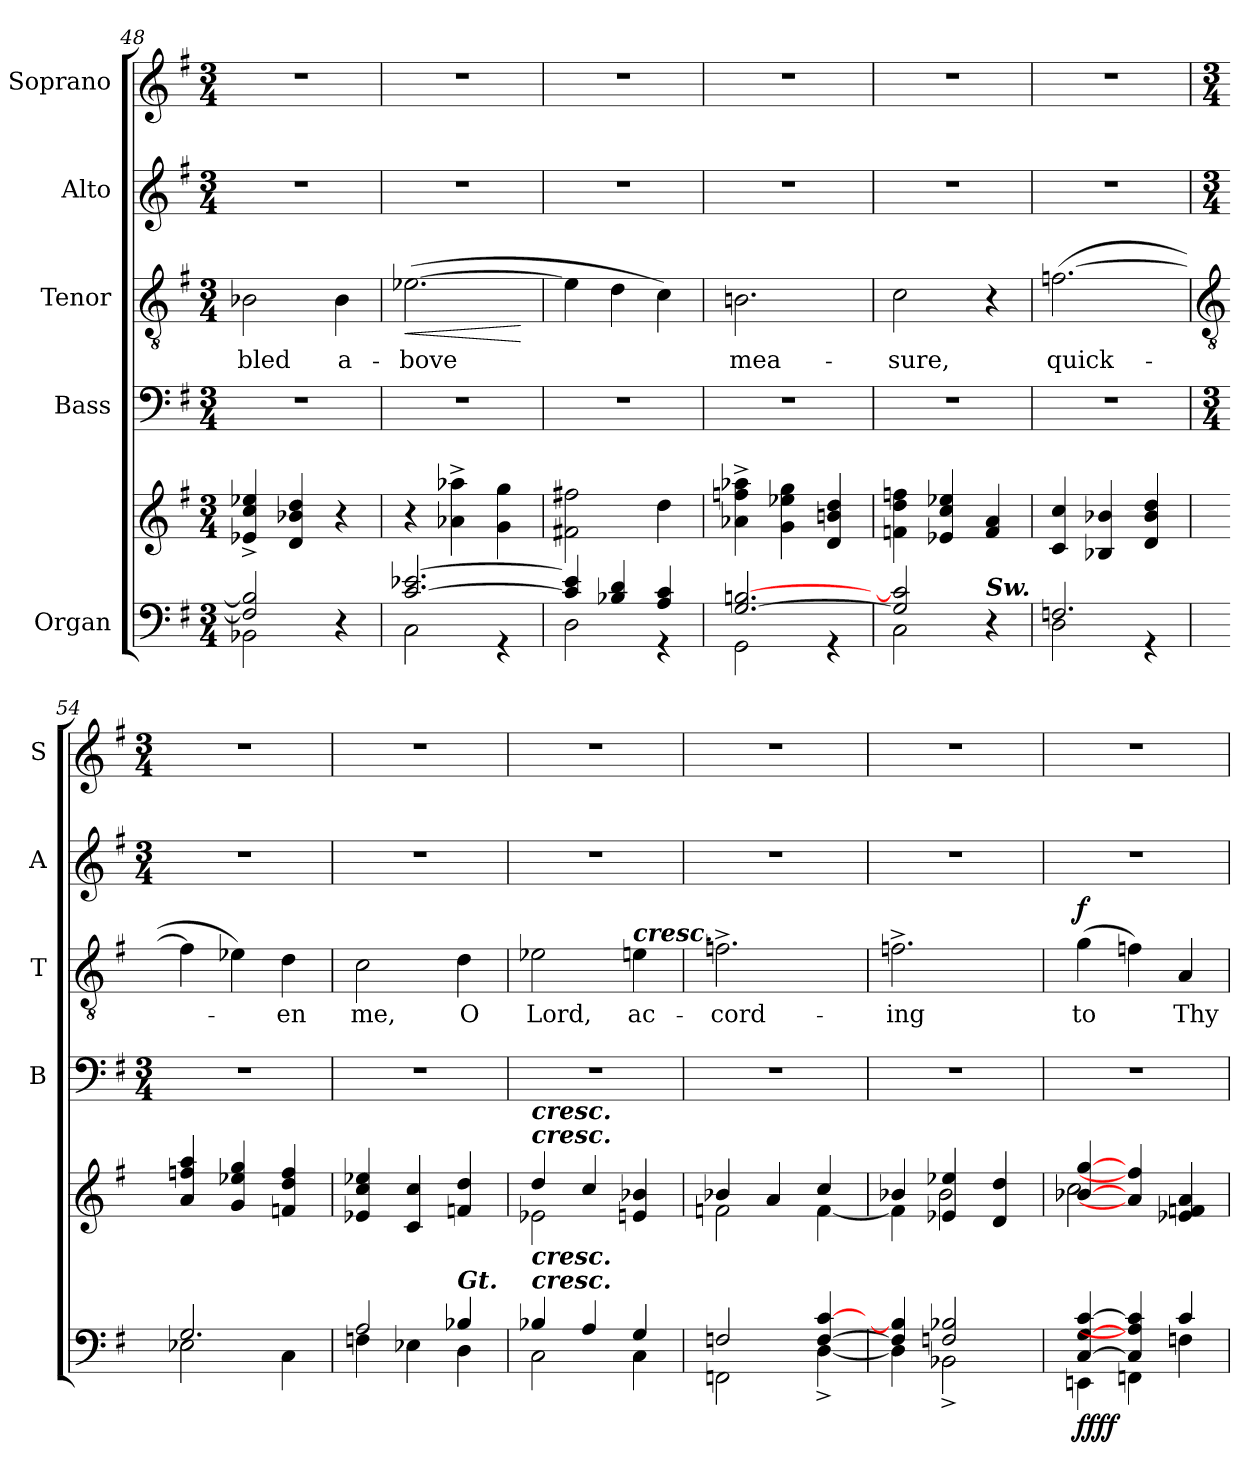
**kern	**kern	**dynam	**kern	**kern	**text	**dynam	**kern	**kern
*part5	*part5	*part5	*part4	*part3	*part3	*part3	*part2	*part1
*staff6	*staff5	*staff5/6	*staff4	*staff3	*staff3	*staff3	*staff2	*staff1
*I"Organ	*	*	*I"Bass	*I"Tenor	*	*	*I"Alto	*I"Soprano
*	*	*	*I'B	*I'T	*	*	*I'A	*I'S
*clefF4	*clefG2	*	*clefF4	*clefGv2	*	*	*clefG2	*clefG2
*k[f#]	*k[f#]	*	*k[f#]	*k[f#]	*	*	*k[f#]	*k[f#]
*G:	*G:	*	*G:	*G:	*	*	*G:	*G:
*M3/4	*M3/4	*	*M3/4	*M3/4	*	*	*M3/4	*M3/4
=48	=48	=48	=48	=48	=48	=48	=48	=48
*^	*	*	*	*	*	*	*	*
!	!	!	!	!	!	!LO:LY:b	!	!	!
2F/] 2B-/]	2BB-X\	4e-X^ 4cc^ 4ee-X^	.	2.r	2B-X	-bled	.	2.r	2.r
.	.	4d 4b-X 4dd	.	.	.	.	.	.	.
!	!	!	!	!	!	!LO:LY:b	!	!	!
4r	4ryy	4r	.	.	4B-	a-	.	.	.
=49	=49	=49	=49	=49	=49	=49	=49	=49	=49
!	!	!	!	!	!	!LO:LY:b	!LO:HP:b	!	!
[2.c/ [2.e-X/	2C\	4r	.	2.r	(>[2.e-X	-bove	<	2.r	2.r
.	.	4a-X^ 4aa-X^	.	.	.	.	.	.	.
.	4r	4g 4gg	.	.	.	.	.	.	.
*v	*v	*	*	*	*	*	*	*	*
.	.	.	.	.	.	[	.	.
=50	=50	=50	=50	=50	=50	=50	=50	=50
*^	*	*	*	*	*	*	*	*
4c/] 4e-/]	2D\	2f#X 2ff#X	.	2.r	4e-]	.	.	2.r	2.r
4B-X/ 4d/	.	.	.	.	4d	.	.	.	.
4A/ 4c/	4r	4dd	.	.	4c)	.	.	.	.
=51	=51	=51	=51	=51	=51	=51	=51	=51	=51
!	!	!	!	!	!	!LO:LY:b	!	!	!
[2.G/ [2.Bn/	2GG\	4a-X^ 4ffn^ 4aa-X^	.	2.r	2.Bn	mea-	.	2.r	2.r
.	.	4g 4ee-X 4gg	.	.	.	.	.	.	.
.	4r	4d 4bn 4dd	.	.	.	.	.	.	.
=52	=52	=52	=52	=52	=52	=52	=52	=52	=52
!	!	!	!	!	!	!LO:LY:b	!	!	!
2G/] 2c/]	2C\	4fn 4dd 4ffn	.	2.r	2c	-sure,	.	2.r	2.r
.	.	4e-X 4cc 4ee-X	.	.	.	.	.	.	.
!LO:TX:a:Bi:t=Sw.	!	!	!	!	!	!	!	!	!
4ryy	4r	4f 4a	.	.	4r	.	.	.	.
=53	=53	=53	=53	=53	=53	=53	=53	=53	=53
!	!	!	!	!	!	!LO:LY:b	!	!	!
2.Fn/	2D\	4c 4cc	.	2.r	(>[2.fn	quick-	.	2.r	2.r
.	.	4B-X 4b-X	.	.	.	.	.	.	.
.	4r	4d 4b- 4dd	.	.	.	.	.	.	.
!!LO:LB:g=z
=54	=54	=54	=54	=54	=54	=54	=54	=54	=54
*	*	*	*	*	*clefGv2	*	*	*	*
*	*	*	*	*M3/4	*	*	*	*M3/4	*M3/4
*	*	*^	*	*	*	*	*	*	*
2.G/	2E-X\	4a 4ffn 4aa	2.ryy	.	2.r	4f]	.	.	2.r	2.r
.	.	4g 4ee-X 4gg	.	.	.	4e-X)	.	.	.	.
!	!	!	!	!	!	!	!LO:LY:b	!	!	!
.	4C\	4fn 4dd 4ff	.	.	.	4d	en	.	.	.
=55	=55	=55	=55	=55	=55	=55	=55	=55	=55	=55
!	!	!	!	!	!	!	!LO:LY:b	!	!	!
2A/	4Fn\	4e-X 4cc 4ee-X	2.ryy	.	2.r	2c	me,	.	2.r	2.r
.	4E-X\	4c 4cc	.	.	.	.	.	.	.	.
!LO:TX:a:Bi:t=Gt.	!	!	!	!	!	!	!	!	!	!
!	!	!	!	!	!	!	!LO:LY:b	!	!	!
4B-X/	4D\	4fn 4dd	.	.	.	4d	O	.	.	.
=56	=56	=56	=56	=56	=56	=56	=56	=56	=56	=56
!	!	!LO:TX:a:Bi:t=cresc.	!	!	!	!	!	!	!	!
!	!	!LO:TX:a:Bi:t=cresc.	!	!	!	!	!	!	!	!
!LO:TX:a:Bi:t=cresc.	!	!	!	!	!	!	!	!	!	!
!LO:TX:a:Bi:t=cresc.	!	!	!	!	!	!	!	!	!	!
!	!	!	!	!	!	!	!LO:LY:b	!	!	!
4B-X/	2C\	4dd/	2e-X\	.	2.r	2e-X	Lord,	.	2.r	2.r
4A/	.	4cc/	.	.	.	.	.	.	.	.
!	!	!	!	!	!	!LO:TX:a:Bi:t=cresc.	!	!	!	!
!	!	!	!	!	!	!	!LO:LY:b	!	!	!
4G/	4C\	4en 4b-X	4ryy	.	.	4en	ac-	.	.	.
=57	=57	=57	=57	=57	=57	=57	=57	=57	=57	=57
!	!	!	!	!	!	!	!LO:LY:b	!	!	!
2Fn/	2FFn\	4b-X/	2fn\	.	2.r	2.fn^	-cord-	.	2.r	2.r
.	.	4a	.	.	.	.	.	.	.	.
[4F/ [4c/	[4D^\	4cc/	[4f\	.	.	.	.	.	.	.
=58	=58	=58	=58	=58	=58	=58	=58	=58	=58	=58
!	!	!	!	!	!	!	!LO:LY:b	!	!	!
4F/] 4B-/]	4D\]	4b-X/	4f\]	.	2.r	2.fn^	-ing	.	2.r	2.r
2F/ 2B-/	2BB-X^\	4e-X 4ee-X	2b-\	.	.	.	.	.	.	.
.	.	4d 4dd	.	.	.	.	.	.	.	.
=59	=59	=59	=59	=59	=59	=59	=59	=59	=59	=59
!	!	!	!	!LO:DY:b=2	!	!	!LO:LY:b	!	!	!
!	!	!	!	!LO:DY:n=1:b=2	!	!	!	!	!	!
!	!	!	!	!LO:DY:n=2:b	!	!	!	!	!	!
!	!	!	!	!LO:DY:n=3:b	!	!	!	!LO:DY:b	!	!
[4C/ [4G/ [4c/	4EEn\	[4b-X/ [4gg/	2cc\	f f f f	2.r	(>4g	to	f	2.r	2.r
4C/] 4A/] 4c/]	4FFn\	4a/] 4ff/]	.	.	.	4fn)	.	.	.	.
!	!	!	!	!	!	!	!LO:LY:b	!	!	!
4c/	4Fn\	4e-X 4fn 4a	4ryy	.	.	4A	Thy	.	.	.
*v	*v	*	*	*	*	*	*	*	*	*
*	*v	*v	*	*	*	*	*	*	*
=	=	=	=	=	=	=	=	=
*-	*-	*-	*-	*-	*-	*-	*-	*-
